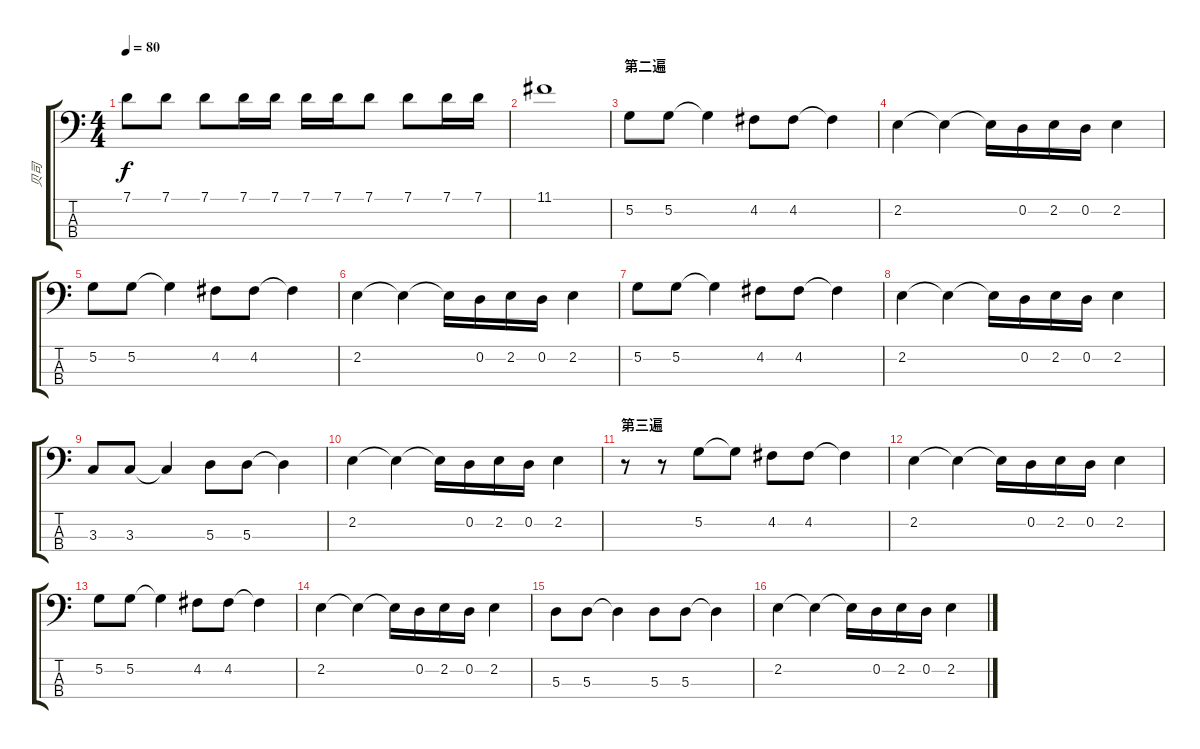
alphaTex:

\track ("贝司" "贝司") {instrument electricbassfinger}
\staff {score tabs}
\tuning (G2 D2 A1 E1) {hide}
\ts (4 4)
\tempo 80
\clef f4
\ks c
7.1.8{dy f} 7.1.8 7.1.8 7.1.16 7.1.16 7.1.16 7.1.16 7.1.8 7.1.8 7.1.16 7.1.16 |
11.1.1 |
\section ("" "第二遍")
5.2.8 5.2.8 5.2{t}.4 4.2.8 4.2.8 4.2{t}.4 |
2.2.4 2.2{t}.4 2.2{t}.16 0.2.16 2.2.16 0.2.16 2.2.4 |
5.2.8 5.2.8 5.2{t}.4 4.2.8 4.2.8 4.2{t}.4 |
2.2.4 2.2{t}.4 2.2{t}.16 0.2.16 2.2.16 0.2.16 2.2.4 |
5.2.8 5.2.8 5.2{t}.4 4.2.8 4.2.8 4.2{t}.4 |
2.2.4 2.2{t}.4 2.2{t}.16 0.2.16 2.2.16 0.2.16 2.2.4 |
3.3.8 3.3.8 3.3{t}.4 5.3.8 5.3.8 5.3{t}.4 |
2.2.4 2.2{t}.4 2.2{t}.16 0.2.16 2.2.16 0.2.16 2.2.4 |
\section ("" "第三遍")
r.8 r.8 5.2.8 5.2{t}.8 4.2.8 4.2.8 4.2{t}.4 |
2.2.4 2.2{t}.4 2.2{t}.16 0.2.16 2.2.16 0.2.16 2.2.4 |
5.2.8 5.2.8 5.2{t}.4 4.2.8 4.2.8 4.2{t}.4 |
2.2.4 2.2{t}.4 2.2{t}.16 0.2.16 2.2.16 0.2.16 2.2.4 |
5.3.8 5.3.8 5.3{t}.4 5.3.8 5.3.8 5.3{t}.4 |
2.2.4 2.2{t}.4 2.2{t}.16 0.2.16 2.2.16 0.2.16 2.2.4
